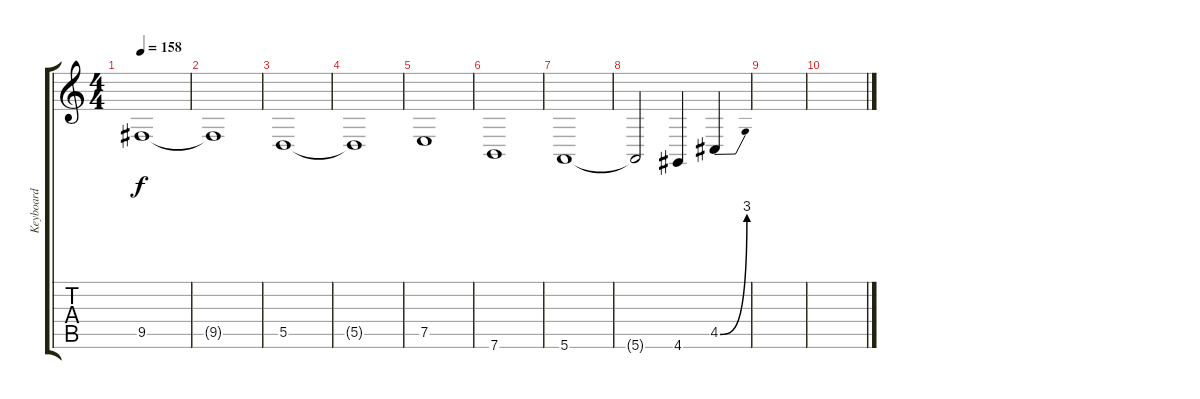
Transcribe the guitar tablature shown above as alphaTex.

\track ("Keyboard" "Keyboard") {instrument pad7halo}
\staff {score tabs}
\tuning (E4 B3 G3 D3 A2 E2) {hide}
\ts (4 4)
\section ("" "")
\tempo 158
\clef g2
\ks c
9.5.1{dy f volume 12 instrument fx6goblins} |
9.5{t}.1 |
5.5.1 |
5.5{t}.1 |
7.5.1 |
7.6.1 |
5.6.1 |
5.6{t}.2 4.6.4 4.5{be (bend 0 0 60 12)}.4 |
|
\section ("" "")
